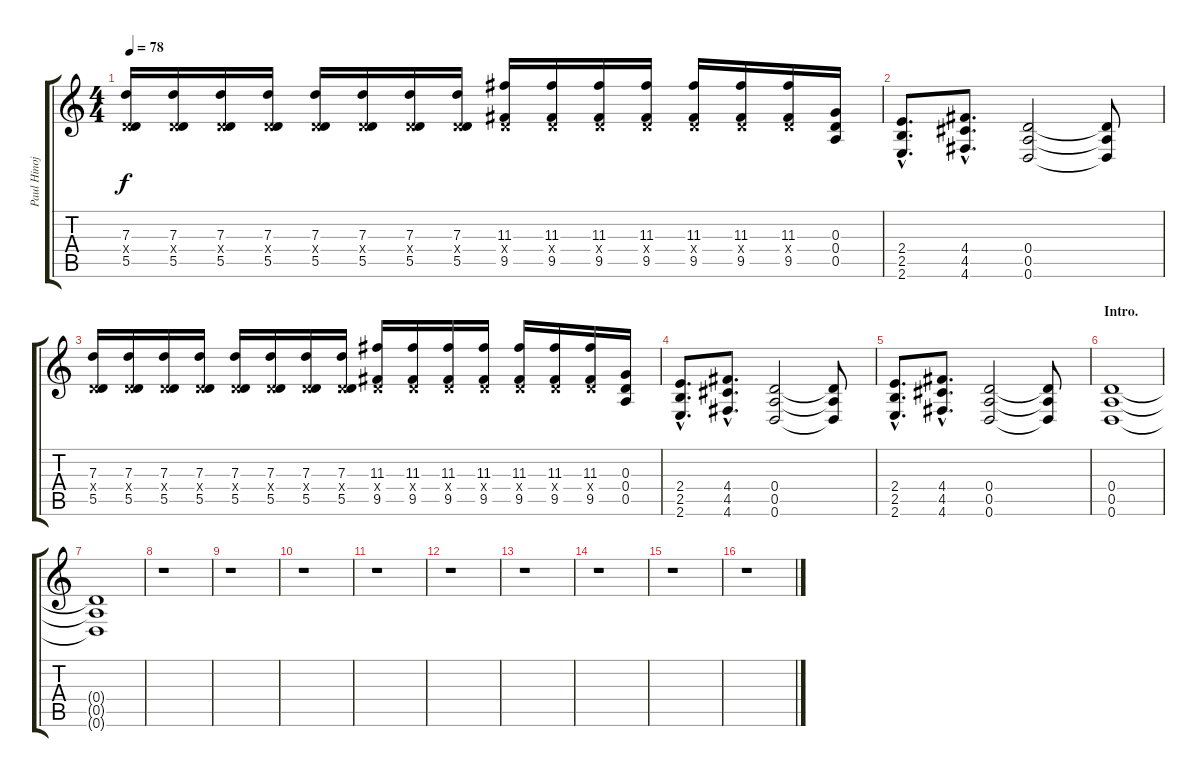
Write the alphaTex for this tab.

\track ("Paul Hinojos Dirty" "Paul Hinoj") {instrument overdrivenguitar}
\staff {score tabs}
\tuning (E4 B3 G3 D3 A2 D2) {hide}
\ts (4 4)
\tempo 78
\clef g2
\ks c
(7.3 0.4{x} 5.5).16{dy f} (7.3 0.4{x} 5.5).16 (7.3 0.4{x} 5.5).16 (7.3 0.4{x} 5.5).16 (7.3 0.4{x} 5.5).16 (7.3 0.4{x} 5.5).16 (7.3 0.4{x} 5.5).16 (7.3 0.4{x} 5.5).16 (11.3 0.4{x} 9.5).16 (11.3 0.4{x} 9.5).16 (11.3 0.4{x} 9.5).16 (11.3 0.4{x} 9.5).16 (11.3 0.4{x} 9.5).16 (11.3 0.4{x} 9.5).16 (11.3 0.4{x} 9.5).16 (0.3 0.4 0.5).16 |
(2.4{hac} 2.5{hac} 2.6{hac}).8{d} (4.4{hac} 4.5{hac} 4.6{hac}).8{d} (0.4 0.5 0.6).2 (0.4{t} 0.5{t} 0.6{t}).8 |
(7.3 0.4{x} 5.5).16 (7.3 0.4{x} 5.5).16 (7.3 0.4{x} 5.5).16 (7.3 0.4{x} 5.5).16 (7.3 0.4{x} 5.5).16 (7.3 0.4{x} 5.5).16 (7.3 0.4{x} 5.5).16 (7.3 0.4{x} 5.5).16 (11.3 0.4{x} 9.5).16 (11.3 0.4{x} 9.5).16 (11.3 0.4{x} 9.5).16 (11.3 0.4{x} 9.5).16 (11.3 0.4{x} 9.5).16 (11.3 0.4{x} 9.5).16 (11.3 0.4{x} 9.5).16 (0.3 0.4 0.5).16 |
(2.4{hac} 2.5{hac} 2.6{hac}).8{d} (4.4{hac} 4.5{hac} 4.6{hac}).8{d} (0.4 0.5 0.6).2 (0.4{t} 0.5{t} 0.6{t}).8 |
(2.4{hac} 2.5{hac} 2.6{hac}).8{d} (4.4{hac} 4.5{hac} 4.6{hac}).8{d} (0.4 0.5 0.6).2 (0.4{t} 0.5{t} 0.6{t}).8 |
\section ("" "Intro.")
(0.4 0.5 0.6).1{volume 1} |
(0.4{t} 0.5{t} 0.6{t}).1 |
r.1 |
r.1 |
r.1 |
r.1 |
r.1 |
r.1 |
r.1 |
r.1 |
r.1
